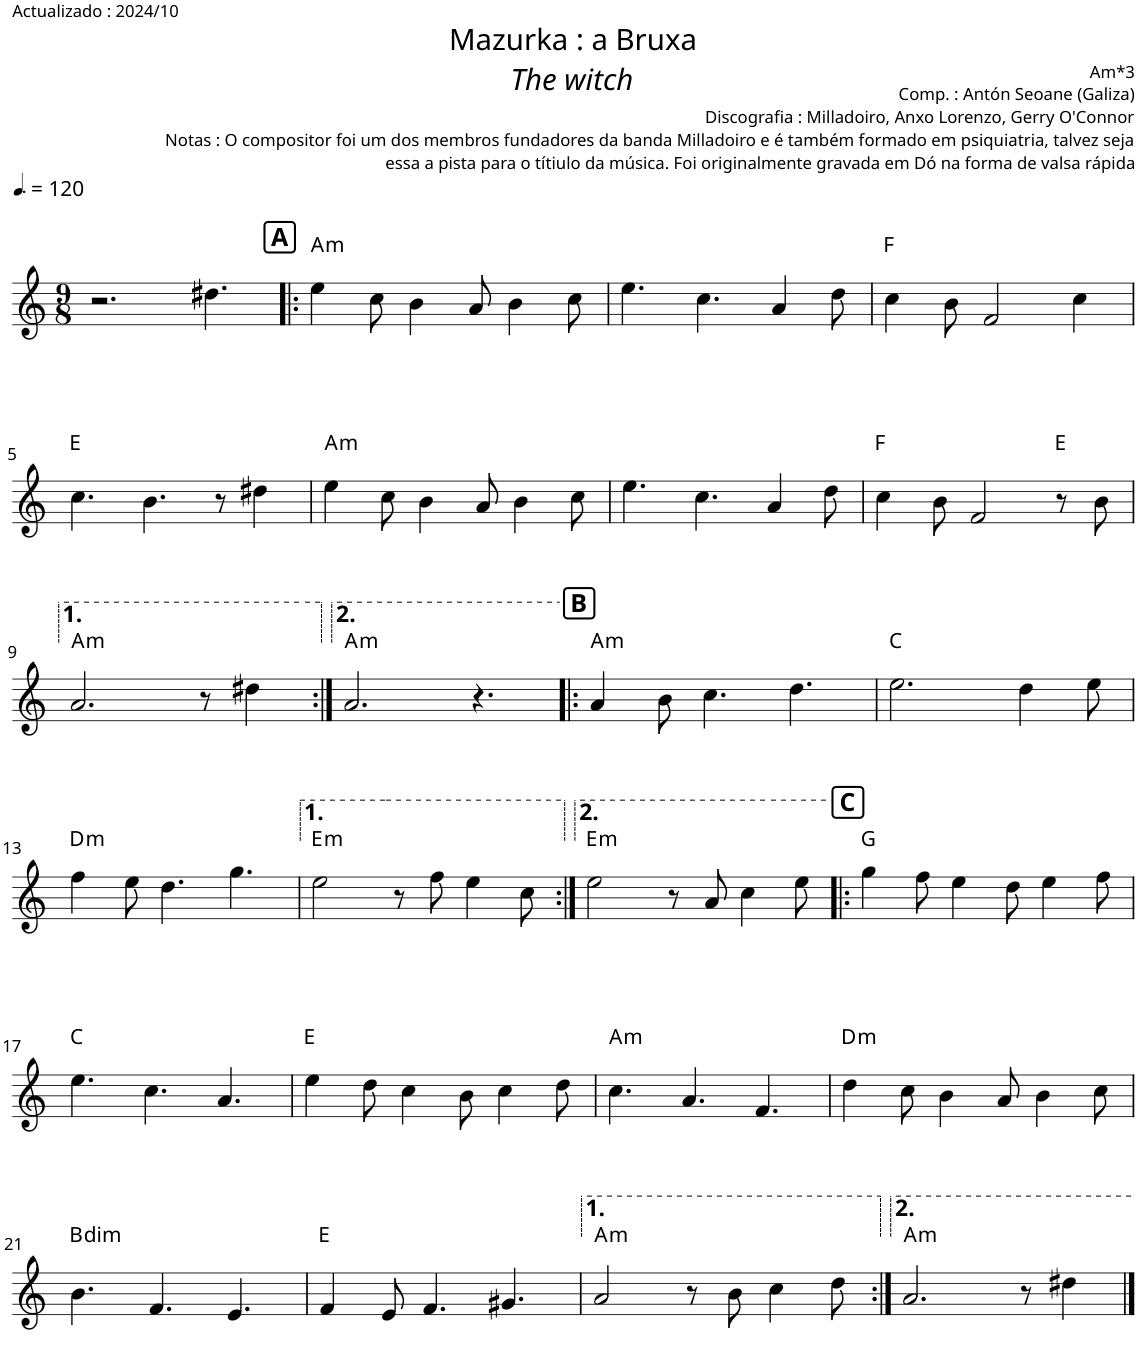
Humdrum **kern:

**kern	**harte
*part1	*part1
*staff1	*
*I"Piano	*
*I'Pno.	*
*clefG2	*
*k[]	*
*M9/8	*
*MM180	*
=1	=1
2.r	.
4.dd#X\	.
!!LO:REH:place=s1:a:B:cj:fs=12:t=A
=2!|:	=2!|:
!	!LO:H:kt=m
4ee\	A:min
8cc\	.
4b\	.
8a/	.
4b\	.
8cc\	.
=3	=3
4.ee\	.
4.cc\	.
4a/	.
8dd\	.
=4	=4
4cc\	F:maj
8b\	.
2f/	.
4cc\	.
!!LO:LB:g=z
=5	=5
4.cc\	E:maj
4.b\	.
8r	.
4dd#X\	.
=6	=6
!	!LO:H:kt=m
4ee\	A:min
8cc\	.
4b\	.
8a/	.
4b\	.
8cc\	.
=7	=7
4.ee\	.
4.cc\	.
4a/	.
8dd\	.
=8	=8
4cc\	F:maj
8b\	.
2f/	.
8r	E:maj
8b\	.
!!LO:LB:g=z
=9	=9
!	!LO:H:kt=m
2.a/	A:min
8r	.
4dd#X\	.
=10:|!	=10:|!
!	!LO:H:kt=m
2.a/	A:min
4.r	.
!!LO:REH:place=s1:a:B:cj:fs=12:t=B
=11!|:	=11!|:
!	!LO:H:kt=m
4a/	A:min
8b\	.
4.cc\	.
4.dd\	.
=12	=12
2.ee\	C:maj
4dd\	.
8ee\	.
!!LO:LB:g=z
=13	=13
!	!LO:H:kt=m
4ff\	D:min
8ee\	.
4.dd\	.
4.gg\	.
=14	=14
!	!LO:H:kt=m
2ee\	E:min
8r	.
8ff\	.
4ee\	.
8cc\	.
=15:|!	=15:|!
!	!LO:H:kt=m
2ee\	E:min
8r	.
8a/	.
4cc\	.
8ee\	.
!!LO:REH:place=s1:a:B:cj:fs=12:t=C
=16!|:	=16!|:
4gg\	G:maj
8ff\	.
4ee\	.
8dd\	.
4ee\	.
8ff\	.
!!LO:LB:g=z
=17	=17
4.ee\	C:maj
4.cc\	.
4.a/	.
=18	=18
4ee\	E:maj
8dd\	.
4cc\	.
8b\	.
4cc\	.
8dd\	.
=19	=19
!	!LO:H:kt=m
4.cc\	A:min
4.a/	.
4.f/	.
=20	=20
!	!LO:H:kt=m
4dd\	D:min
8cc\	.
4b\	.
8a/	.
4b\	.
8cc\	.
!!LO:LB:g=z
=21	=21
!	!LO:H:kt=dim
4.b\	B:dim
4.f/	.
4.e/	.
=22	=22
4f/	E:maj
8e/	.
4.f/	.
4.g#X/	.
=23	=23
!	!LO:H:kt=m
2a/	A:min
8r	.
8b\	.
4cc\	.
8dd\	.
=24:|!	=24:|!
!	!LO:H:kt=m
2.a/	A:min
8r	.
4dd#X\	.
==	==
*-	*-
